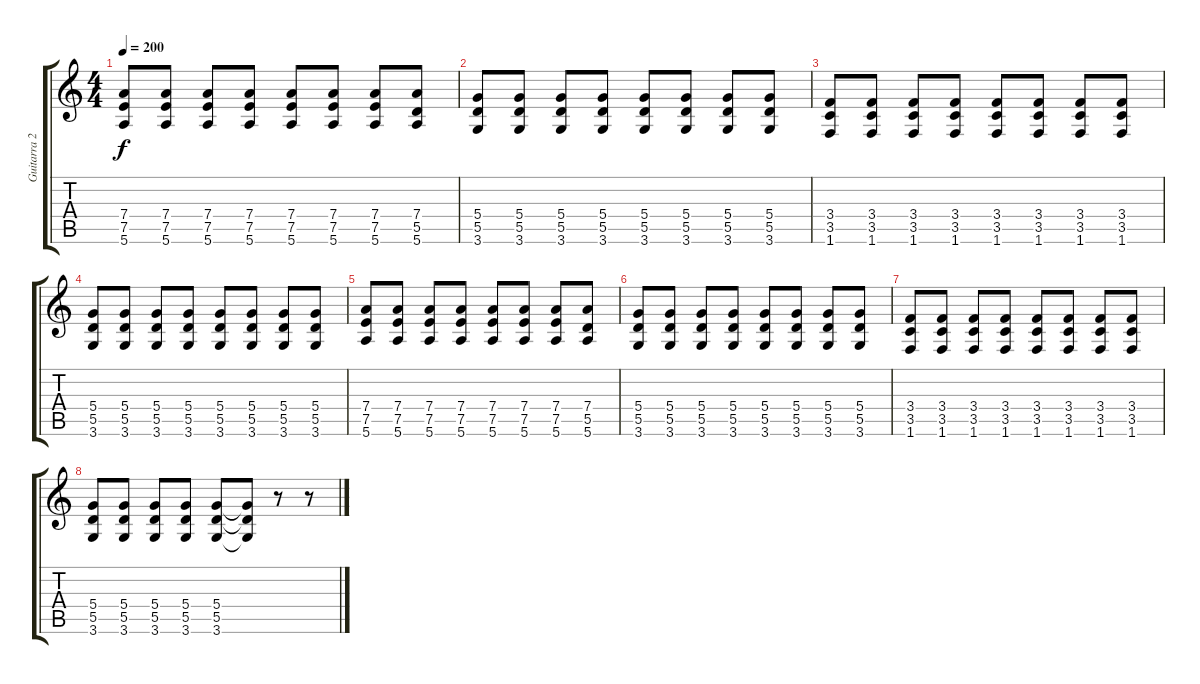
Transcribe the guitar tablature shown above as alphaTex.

\track ("Guitarra 2" "Guitarra 2") {instrument distortionguitar}
\staff {score tabs}
\tuning (E4 B3 G3 D3 A2 E2) {hide}
\ts (4 4)
\tempo 200
\clef g2
\ks c
(7.4 7.5 5.6).8{dy f} (7.4 7.5 5.6).8 (7.4 7.5 5.6).8 (7.4 7.5 5.6).8 (7.4 7.5 5.6).8 (7.4 7.5 5.6).8 (7.4 7.5 5.6).8 (7.4 5.5 5.6).8 |
(5.4 5.5 3.6).8 (5.4 5.5 3.6).8 (5.4 5.5 3.6).8 (5.4 5.5 3.6).8 (5.4 5.5 3.6).8 (5.4 5.5 3.6).8 (5.4 5.5 3.6).8 (5.4 5.5 3.6).8 |
(3.4 3.5 1.6).8 (3.4 3.5 1.6).8 (3.4 3.5 1.6).8 (3.4 3.5 1.6).8 (3.4 3.5 1.6).8 (3.4 3.5 1.6).8 (3.4 3.5 1.6).8 (3.4 3.5 1.6).8 |
(5.4 5.5 3.6).8 (5.4 5.5 3.6).8 (5.4 5.5 3.6).8 (5.4 5.5 3.6).8 (5.4 5.5 3.6).8 (5.4 5.5 3.6).8 (5.4 5.5 3.6).8 (5.4 5.5 3.6).8 |
(7.4 7.5 5.6).8 (7.4 7.5 5.6).8 (7.4 7.5 5.6).8 (7.4 7.5 5.6).8 (7.4 7.5 5.6).8 (7.4 7.5 5.6).8 (7.4 7.5 5.6).8 (7.4 5.5 5.6).8 |
(5.4 5.5 3.6).8 (5.4 5.5 3.6).8 (5.4 5.5 3.6).8 (5.4 5.5 3.6).8 (5.4 5.5 3.6).8 (5.4 5.5 3.6).8 (5.4 5.5 3.6).8 (5.4 5.5 3.6).8 |
(3.4 3.5 1.6).8 (3.4 3.5 1.6).8 (3.4 3.5 1.6).8 (3.4 3.5 1.6).8 (3.4 3.5 1.6).8 (3.4 3.5 1.6).8 (3.4 3.5 1.6).8 (3.4 3.5 1.6).8 |
(5.4 5.5 3.6).8 (5.4 5.5 3.6).8 (5.4 5.5 3.6).8 (5.4 5.5 3.6).8 (5.4 5.5 3.6).8 (5.4{t} 5.5{t} 3.6{t}).8 r.8 r.8
